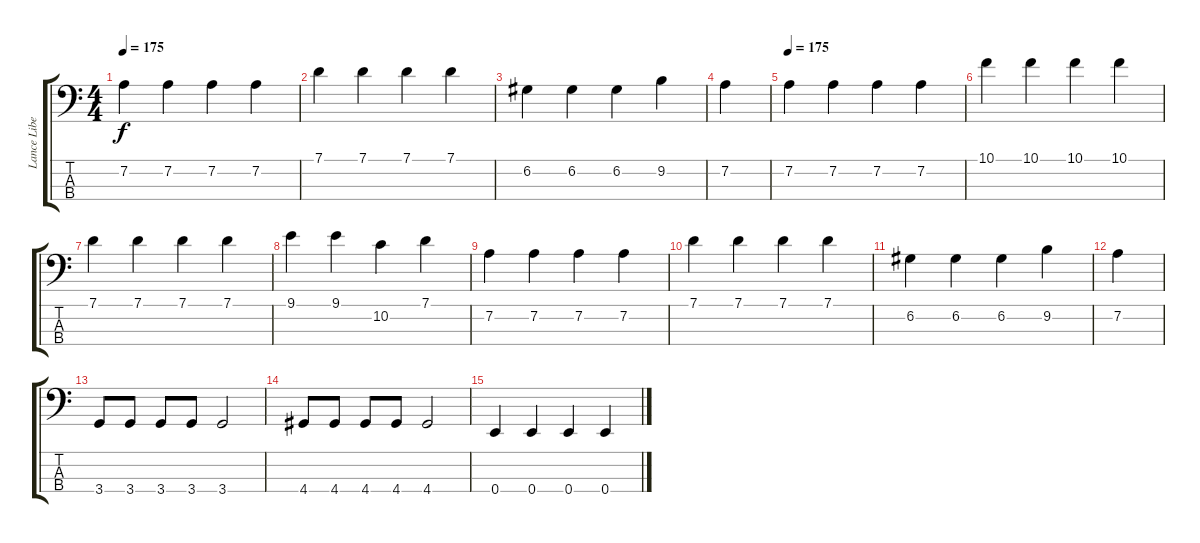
\track ("Lance Liberty" "Lance Libe") {instrument electricbasspick}
\staff {score tabs}
\tuning (G2 D2 A1 E1) {hide}
\ts (4 4)
\tempo 175
\clef f4
\ks c
7.2.4{dy f} 7.2.4 7.2.4 7.2.4 |
7.1.4 7.1.4 7.1.4 7.1.4 |
6.2.4 6.2.4 6.2.4 9.2.4 |
7.2.4 |
\tempo 175
7.2.4 7.2.4 7.2.4 7.2.4 |
10.1.4 10.1.4 10.1.4 10.1.4 |
7.1.4 7.1.4 7.1.4 7.1.4 |
9.1.4 9.1.4 10.2.4 7.1.4 |
7.2.4 7.2.4 7.2.4 7.2.4 |
7.1.4 7.1.4 7.1.4 7.1.4 |
6.2.4 6.2.4 6.2.4 9.2.4 |
7.2.4 |
3.4.8 3.4.8 3.4.8 3.4.8 3.4.2 |
4.4.8 4.4.8 4.4.8 4.4.8 4.4.2 |
0.4.4 0.4.4 0.4.4 0.4.4
